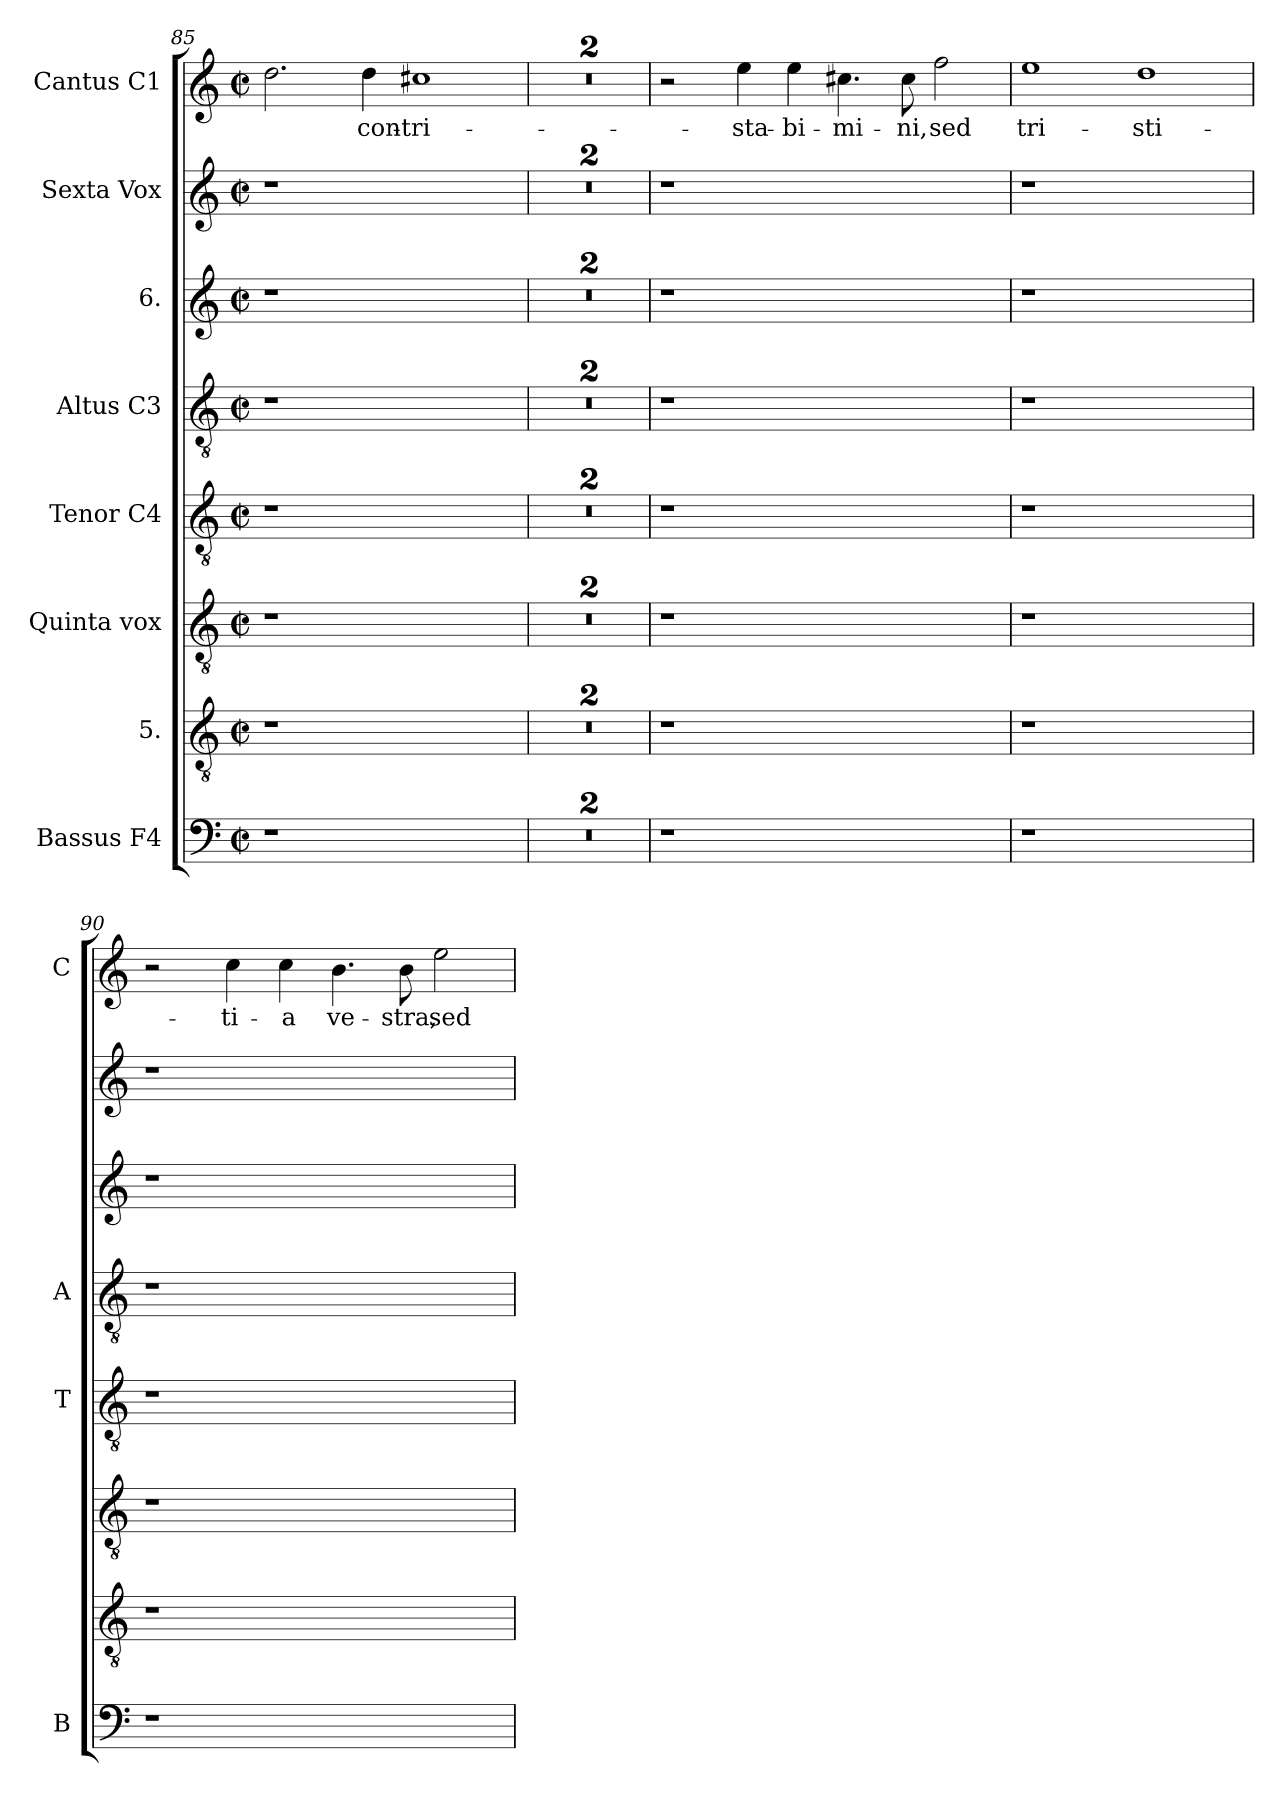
**kern	**kern	**kern	**kern	**kern	**kern	**kern	**kern	**text
*part8	*part7	*part6	*part5	*part4	*part3	*part2	*part1	*part1
*staff8	*staff7	*staff6	*staff5	*staff4	*staff3	*staff2	*staff1	*staff1
*I"Bassus F4	*I"5.	*I"Quinta vox	*I"Tenor C4	*I"Altus C3	*I"6.	*I"Sexta Vox	*I"Cantus C1	*
*I'B	*	*	*I'T	*I'A	*	*	*I'C	*
*clefF4	*clefGv2	*clefGv2	*clefGv2	*clefGv2	*clefG2	*clefG2	*clefG2	*
*k[]	*k[]	*k[]	*k[]	*k[]	*k[]	*k[]	*k[]	*
*C:	*C:	*C:	*C:	*C:	*C:	*C:	*C:	*
*M2/2	*M2/2	*M2/2	*M2/2	*M2/2	*M2/2	*M2/2	*M2/2	*
*met(c|)	*met(c|)	*met(c|)	*met(c|)	*met(c|)	*met(c|)	*met(c|)	*met(c|)	*
=85	=85	=85	=85	=85	=85	=85	=85	=85
1r	1r	1r	1r	1r	1r	1r	2.dd\	.
!	!	!	!	!	!	!	!	!LO:LY:b
.	.	.	.	.	.	.	4dd\	con-
!	!	!	!	!	!	!	!	!LO:LY:b
1ryy	1ryy	1ryy	1ryy	1ryy	1ryy	1ryy	1cc#X	-tri-
=86	=86	=86	=86	=86	=86	=86	=86	=86
1r	1r	1r	1r	1r	1r	1r	1r	.
=87	=87	=87	=87	=87	=87	=87	=87	=87
1r	1r	1r	1r	1r	1r	1r	1r	.
=88	=88	=88	=88	=88	=88	=88	=88	=88
1r	1r	1r	1r	1r	1r	1r	2r	.
!	!	!	!	!	!	!	!	!LO:LY:b
.	.	.	.	.	.	.	4ee\	-sta-
!	!	!	!	!	!	!	!	!LO:LY:b
.	.	.	.	.	.	.	4ee\	-bi-
!	!	!	!	!	!	!	!	!LO:LY:b
1ryy	1ryy	1ryy	1ryy	1ryy	1ryy	1ryy	4.cc#X\	-mi-
!	!	!	!	!	!	!	!	!LO:LY:b
.	.	.	.	.	.	.	8cc#\	-ni,
!	!	!	!	!	!	!	!	!LO:LY:b
.	.	.	.	.	.	.	2ff\	sed
!!LO:LB:g=z
=89	=89	=89	=89	=89	=89	=89	=89	=89
!	!	!	!	!	!	!	!	!LO:LY:b
1r	1r	1r	1r	1r	1r	1r	1ee	tri-
!	!	!	!	!	!	!	!	!LO:LY:b
1ryy	1ryy	1ryy	1ryy	1ryy	1ryy	1ryy	1dd	-sti-
=90	=90	=90	=90	=90	=90	=90	=90	=90
1r	1r	1r	1r	1r	1r	1r	2r	.
!	!	!	!	!	!	!	!	!LO:LY:b
.	.	.	.	.	.	.	4cc\	-ti-
!	!	!	!	!	!	!	!	!LO:LY:b
.	.	.	.	.	.	.	4cc\	-a
!	!	!	!	!	!	!	!	!LO:LY:b
1ryy	1ryy	1ryy	1ryy	1ryy	1ryy	1ryy	4.b\	ve-
!	!	!	!	!	!	!	!	!LO:LY:b
.	.	.	.	.	.	.	8b\	-stra,
!	!	!	!	!	!	!	!	!LO:LY:b
.	.	.	.	.	.	.	2ee\	sed
=	=	=	=	=	=	=	=	=
*-	*-	*-	*-	*-	*-	*-	*-	*-
